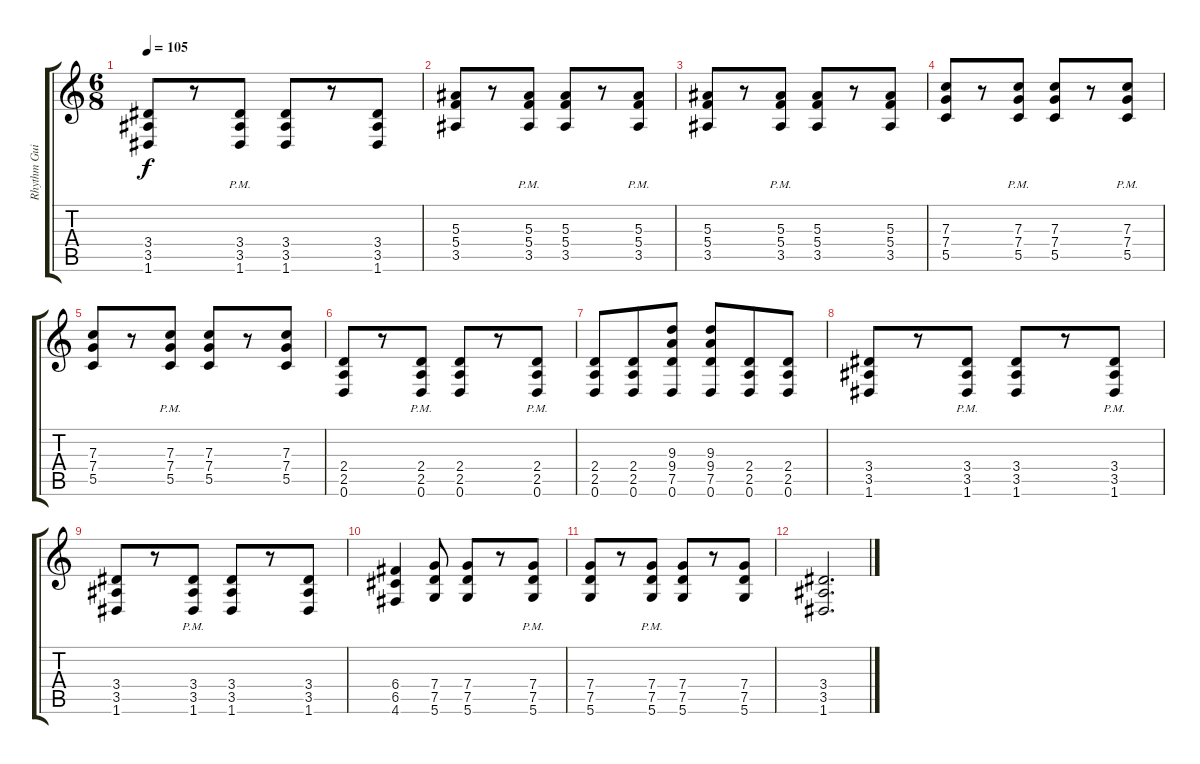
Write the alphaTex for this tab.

\track ("Rhythm Guitar 2" "Rhythm Gui") {instrument distortionguitar}
\staff {score tabs}
\tuning (D4 A3 F3 C3 G2 D2) {hide}
\ts (6 8)
\tempo 105
\clef g2
\ks c
(3.4 3.5 1.6).8{dy f} r.8 (3.4{pm} 3.5{pm} 1.6{pm}).8 (3.4 3.5 1.6).8 r.8 (3.4 3.5 1.6).8 |
(5.3 5.4 3.5).8 r.8 (5.3{pm} 5.4{pm} 3.5{pm}).8 (5.3 5.4 3.5).8 r.8 (5.3{pm} 5.4{pm} 3.5{pm}).8 |
(5.3 5.4 3.5).8 r.8 (5.3{pm} 5.4{pm} 3.5{pm}).8 (5.3 5.4 3.5).8 r.8 (5.3 5.4 3.5).8 |
(7.3 7.4 5.5).8 r.8 (7.3{pm} 7.4{pm} 5.5{pm}).8 (7.3 7.4 5.5).8 r.8 (7.3{pm} 7.4{pm} 5.5{pm}).8 |
(7.3 7.4 5.5).8 r.8 (7.3{pm} 7.4{pm} 5.5{pm}).8 (7.3 7.4 5.5).8 r.8 (7.3 7.4 5.5).8 |
(2.4 2.5 0.6).8 r.8 (2.4{pm} 2.5{pm} 0.6{pm}).8 (2.4 2.5 0.6).8 r.8 (2.4{pm} 2.5{pm} 0.6{pm}).8 |
(2.4 2.5 0.6).8 (2.4 2.5 0.6).8 (9.3 9.4 7.5 0.6).8 (9.3 9.4 7.5 0.6).8 (2.4 2.5 0.6).8 (2.4 2.5 0.6).8 |
(3.4 3.5 1.6).8 r.8 (3.4{pm} 3.5{pm} 1.6{pm}).8 (3.4 3.5 1.6).8 r.8 (3.4{pm} 3.5{pm} 1.6{pm}).8 |
(3.4 3.5 1.6).8 r.8 (3.4{pm} 3.5{pm} 1.6{pm}).8 (3.4 3.5 1.6).8 r.8 (3.4 3.5 1.6).8 |
(6.4 6.5 4.6).4 (7.4 7.5 5.6).8 (7.4 7.5 5.6).8 r.8 (7.4{pm} 7.5{pm} 5.6{pm}).8 |
(7.4 7.5 5.6).8 r.8 (7.4{pm} 7.5{pm} 5.6{pm}).8 (7.4 7.5 5.6).8 r.8 (7.4 7.5 5.6).8 |
(3.4 3.5 1.6).2{d volume 0}
